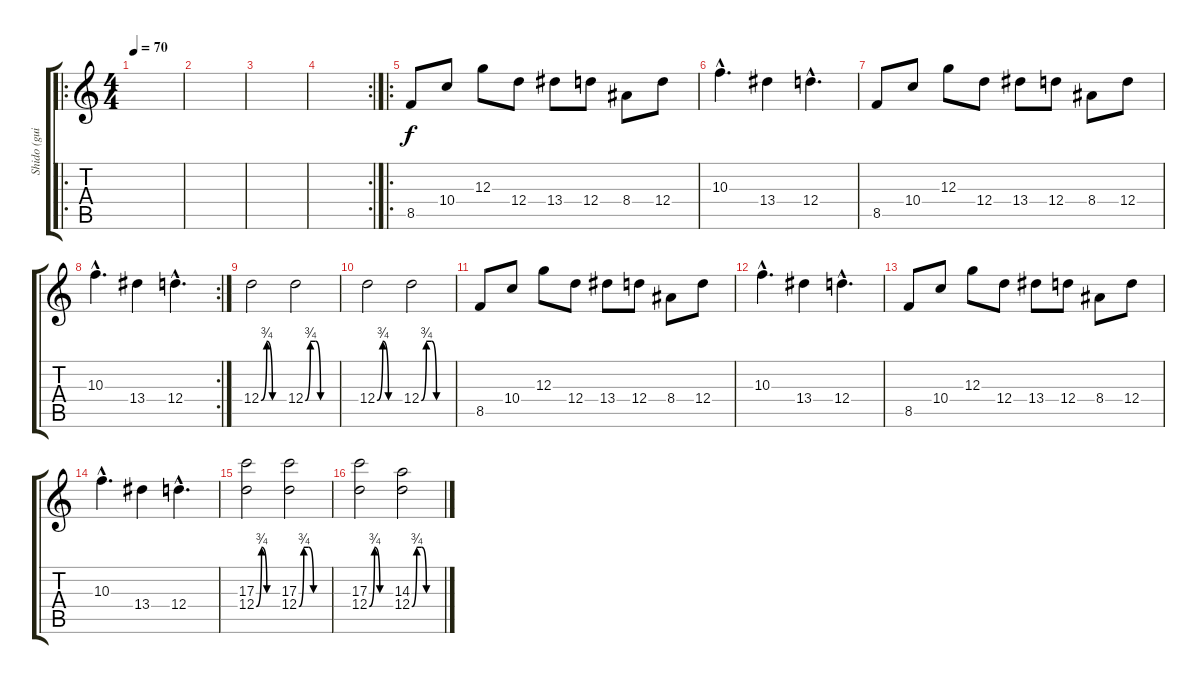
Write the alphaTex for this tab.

\track ("Shido (guitar)" "Shido (gui") {instrument distortionguitar}
\staff {score tabs}
\tuning (E4 B3 G3 D3 A2 E2) {hide}
\ro
\ts (4 4)
\tempo 70
\clef g2
\ks c
|
|
|
\rc 2
|
\ro
8.5.8 10.4.8 12.3.8 12.4.8 13.4.8 12.4.8 8.4.8 12.4.8 |
10.3{hac}.4{d} 13.4.4 12.4{hac}.4{d} |
8.5.8 10.4.8 12.3.8 12.4.8 13.4.8 12.4.8 8.4.8 12.4.8 |
\rc 2
10.3{hac}.4{d} 13.4.4 12.4{hac}.4{d} |
12.4{be (custom 0 0 15 3 30 0 60 0)}.2 12.4{be (custom 0 0 10 3 20 3 30 0 60 0)}.2 |
12.4{be (custom 0 0 15 3 30 0 60 0)}.2 12.4{be (custom 0 0 10 3 20 3 30 0 60 0)}.2 |
8.5.8 10.4.8 12.3.8 12.4.8 13.4.8 12.4.8 8.4.8 12.4.8 |
10.3{hac}.4{d} 13.4.4 12.4{hac}.4{d} |
8.5.8 10.4.8 12.3.8 12.4.8 13.4.8 12.4.8 8.4.8 12.4.8 |
10.3{hac}.4{d} 13.4.4 12.4{hac}.4{d} |
(17.3 12.4{be (custom 0 0 15 3 30 0 60 0)}).2 (17.3 12.4{be (custom 0 0 10 3 20 3 30 0 60 0)}).2 |
(17.3 12.4{be (custom 0 0 15 3 30 0 60 0)}).2 (14.3 12.4{be (custom 0 0 10 3 20 3 30 0 60 0)}).2
